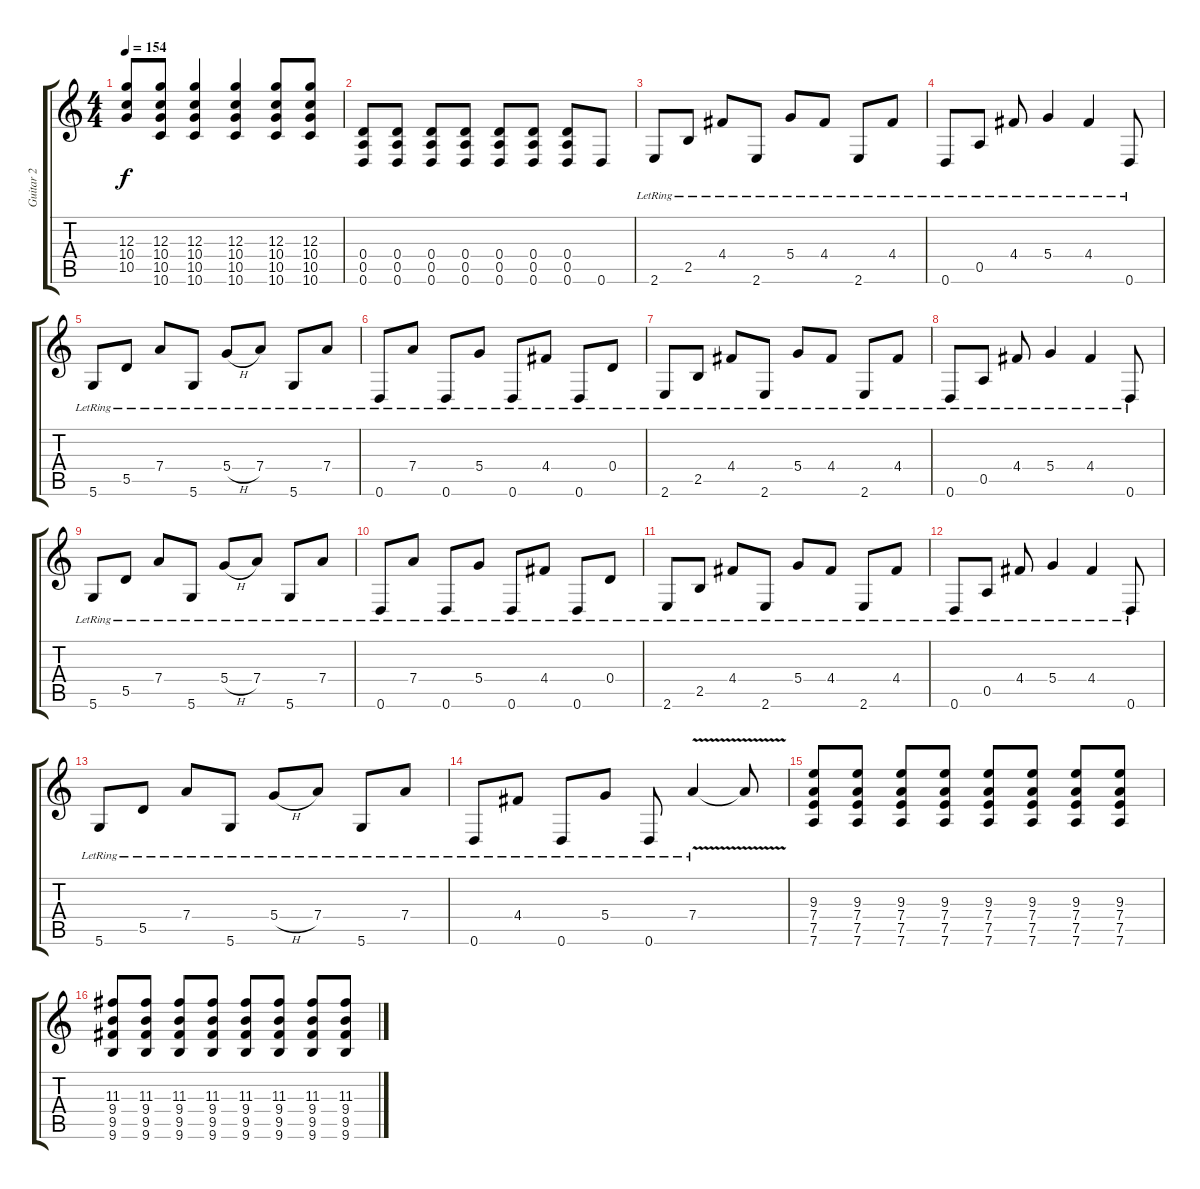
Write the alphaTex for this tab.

\track ("Guitar 2" "Guitar 2") {instrument acousticguitarsteel}
\staff {score tabs}
\tuning (E4 B3 G3 D3 A2 D2) {hide}
\ts (4 4)
\tempo 154
\clef g2
\ks c
(12.3{t} 10.4{t} 10.5{t}).8{dy f} (12.3 10.4 10.5 10.6).8 (12.3 10.4 10.5 10.6).4 (12.3 10.4 10.5 10.6).4 (12.3 10.4 10.5 10.6).8 (12.3 10.4 10.5 10.6).8 |
(0.4 0.5 0.6).8 (0.4 0.5 0.6).8 (0.4 0.5 0.6).8 (0.4 0.5 0.6).8 (0.4 0.5 0.6).8 (0.4 0.5 0.6).8 (0.4 0.5 0.6).8 0.6.8{instrument electricguitarclean} |
2.6{lr}.8 2.5{lr}.8 4.4{lr}.8 2.6{lr}.8 5.4{lr}.8 4.4{lr}.8 2.6{lr}.8 4.4{lr}.8 |
0.6{lr}.8 0.5{lr}.8 4.4{lr}.8 5.4{lr}.4 4.4{lr}.4 0.6{lr}.8 |
5.6{lr}.8 5.5{lr}.8 7.4{lr}.8 5.6{lr}.8 5.4{h lr}.8 7.4{lr}.8 5.6{lr}.8 7.4{lr}.8 |
0.6{lr}.8 7.4{lr}.8 0.6{lr}.8 5.4{lr}.8 0.6{lr}.8 4.4{lr}.8 0.6{lr}.8 0.4{lr}.8 |
2.6{lr}.8 2.5{lr}.8 4.4{lr}.8 2.6{lr}.8 5.4{lr}.8 4.4{lr}.8 2.6{lr}.8 4.4{lr}.8 |
0.6{lr}.8 0.5{lr}.8 4.4{lr}.8 5.4{lr}.4 4.4{lr}.4 0.6{lr}.8 |
5.6{lr}.8 5.5{lr}.8 7.4{lr}.8 5.6{lr}.8 5.4{h lr}.8 7.4{lr}.8 5.6{lr}.8 7.4{lr}.8 |
0.6{lr}.8 7.4{lr}.8 0.6{lr}.8 5.4{lr}.8 0.6{lr}.8 4.4{lr}.8 0.6{lr}.8 0.4{lr}.8 |
2.6{lr}.8 2.5{lr}.8 4.4{lr}.8 2.6{lr}.8 5.4{lr}.8 4.4{lr}.8 2.6{lr}.8 4.4{lr}.8 |
0.6{lr}.8 0.5{lr}.8 4.4{lr}.8 5.4{lr}.4 4.4{lr}.4 0.6{lr}.8 |
5.6{lr}.8 5.5{lr}.8 7.4{lr}.8 5.6{lr}.8 5.4{h lr}.8 7.4{lr}.8 5.6{lr}.8 7.4{lr}.8 |
0.6{lr}.8 4.4{lr}.8 0.6{lr}.8 5.4{lr}.8 0.6{lr}.8 7.4{v lr}.4 7.4{t}.8 |
(9.3 7.4 7.5 7.6).8 (9.3 7.4 7.5 7.6).8 (9.3 7.4 7.5 7.6).8 (9.3 7.4 7.5 7.6).8 (9.3 7.4 7.5 7.6).8 (9.3 7.4 7.5 7.6).8 (9.3 7.4 7.5 7.6).8 (9.3 7.4 7.5 7.6).8 |
(11.3 9.4 9.5 9.6).8 (11.3 9.4 9.5 9.6).8 (11.3 9.4 9.5 9.6).8 (11.3 9.4 9.5 9.6).8 (11.3 9.4 9.5 9.6).8 (11.3 9.4 9.5 9.6).8 (11.3 9.4 9.5 9.6).8 (11.3 9.4 9.5 9.6).8
